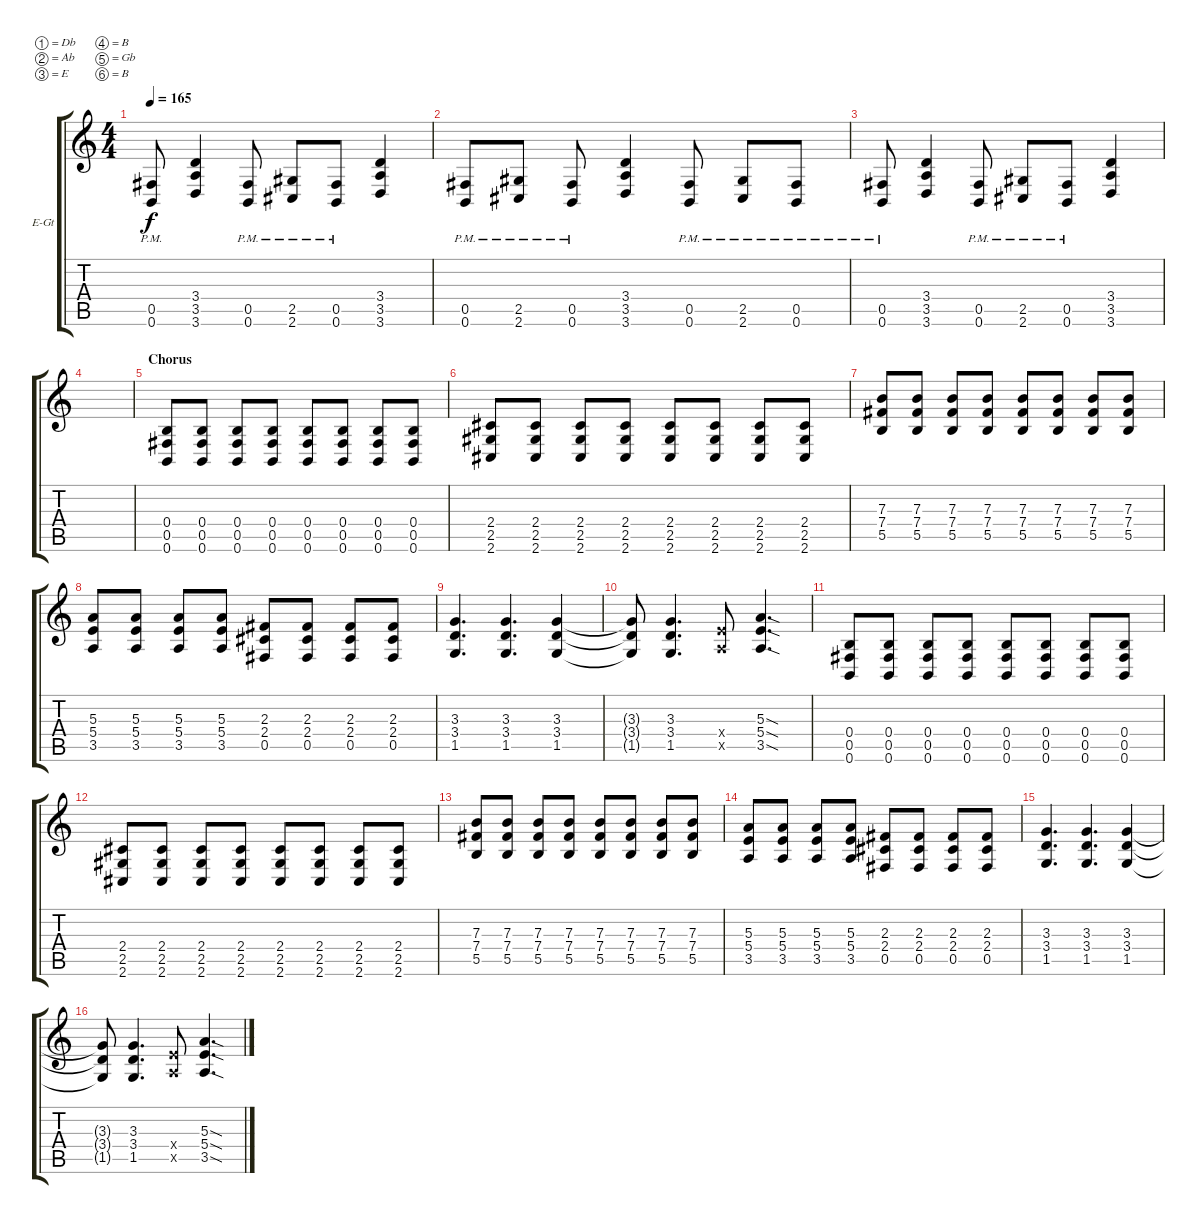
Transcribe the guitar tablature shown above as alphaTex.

\defaultSystemsLayout 4
\bracketExtendMode groupsimilarinstruments
\firstSystemTrackNameOrientation horizontal
\otherSystemsTrackNameOrientation horizontal
\track ("Guitar 2" "E-Gt") {instrument overdrivenguitar}
\staff {score tabs}
\tuning (Db4 Ab3 E3 B2 Gb2 B1)
\ts (4 4)
\tempo 165
\clef g2
\ks c
(0.6{pm} 0.5{pm}).8{dy f} (3.5 3.6 3.4).4 (0.6{pm} 0.5{pm}).8 (2.5{pm} 2.6{pm}).8 (0.6{pm} 0.5{pm}).8 (3.5 3.6 3.4).4 |
(0.6{pm} 0.5{pm}).8 (2.5{pm} 2.6{pm}).8 (0.6{pm} 0.5{pm}).8 (3.5 3.6 3.4).4 (0.6{pm} 0.5{pm}).8 (2.5{pm} 2.6{pm}).8 (0.6{pm} 0.5{pm}).8 |
(0.6{pm} 0.5{pm}).8 (3.5 3.6 3.4).4 (0.6{pm} 0.5{pm}).8 (2.5{pm} 2.6{pm}).8 (0.6{pm} 0.5{pm}).8 (3.5 3.6 3.4).4 |
|
\section ("" "Chorus")
(0.6 0.5 0.4).8 (0.6 0.5 0.4).8 (0.6 0.5 0.4).8 (0.6 0.5 0.4).8 (0.6 0.5 0.4).8 (0.6 0.5 0.4).8 (0.6 0.5 0.4).8 (0.6 0.5 0.4).8 |
(2.6 2.5 2.4).8 (2.6 2.5 2.4).8 (2.6 2.5 2.4).8 (2.6 2.5 2.4).8 (2.6 2.5 2.4).8 (2.6 2.5 2.4).8 (2.6 2.5 2.4).8 (2.6 2.5 2.4).8 |
(7.3 7.4 5.5).8 (7.3 7.4 5.5).8 (7.3 7.4 5.5).8 (7.3 7.4 5.5).8 (7.3 7.4 5.5).8 (7.3 7.4 5.5).8 (7.3 7.4 5.5).8 (7.3 7.4 5.5).8 |
(5.3 5.4 3.5).8 (5.3 5.4 3.5).8 (5.3 5.4 3.5).8 (5.3 5.4 3.5).8 (0.5 2.4 2.3).8 (0.5 2.4 2.3).8 (0.5 2.3 2.4).8 (0.5 2.4 2.3).8 |
(3.4 1.5 3.3).4{d} (3.4 1.5 3.3).4{d} (3.4 1.5 3.3).4 |
(3.4{t} 1.5{t} 3.3{t}).8 (3.4 1.5 3.3).4{d} (3.5{x} 5.4{x}).8 (5.4{sod} 3.5{sod} 5.3{sod}).4{d} |
(0.6 0.5 0.4).8 (0.6 0.5 0.4).8 (0.6 0.5 0.4).8 (0.6 0.5 0.4).8 (0.6 0.5 0.4).8 (0.6 0.5 0.4).8 (0.6 0.5 0.4).8 (0.6 0.5 0.4).8 |
(2.6 2.5 2.4).8 (2.6 2.5 2.4).8 (2.6 2.5 2.4).8 (2.6 2.5 2.4).8 (2.6 2.5 2.4).8 (2.6 2.5 2.4).8 (2.6 2.5 2.4).8 (2.6 2.5 2.4).8 |
(7.3 7.4 5.5).8 (7.3 7.4 5.5).8 (7.3 7.4 5.5).8 (7.3 7.4 5.5).8 (7.3 7.4 5.5).8 (7.3 7.4 5.5).8 (7.3 7.4 5.5).8 (7.3 7.4 5.5).8 |
(5.3 5.4 3.5).8 (5.3 5.4 3.5).8 (5.3 5.4 3.5).8 (5.3 5.4 3.5).8 (0.5 2.4 2.3).8 (0.5 2.4 2.3).8 (0.5 2.3 2.4).8 (0.5 2.4 2.3).8 |
(3.4 1.5 3.3).4{d} (3.4 1.5 3.3).4{d} (3.4 1.5 3.3).4 |
(3.4{t} 1.5{t} 3.3{t}).8 (3.4 1.5 3.3).4{d} (3.5{x} 5.4{x}).8 (5.4{sod} 3.5{sod} 5.3{sod}).4{d}
